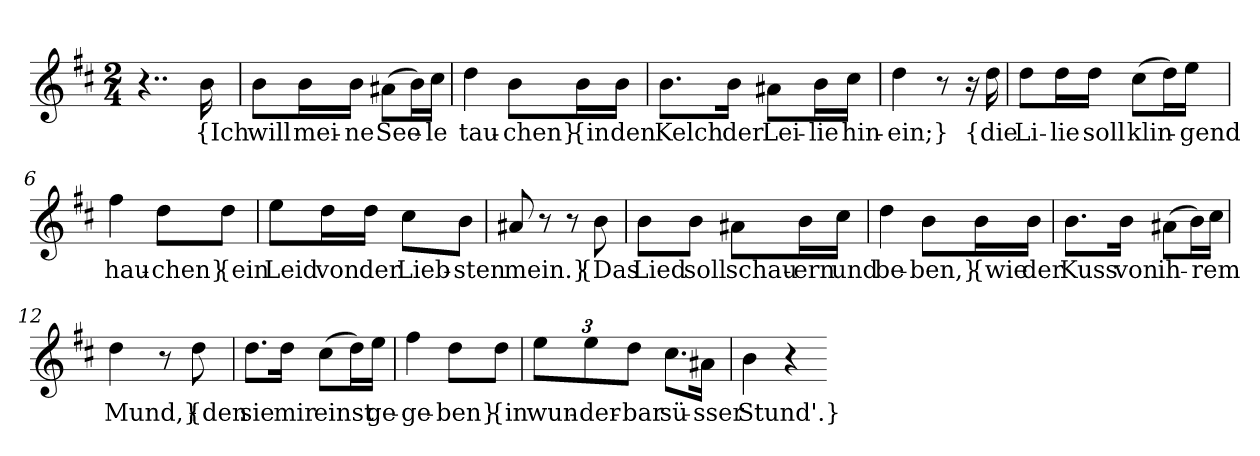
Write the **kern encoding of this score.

**kern	**text
*part1	*part1
*staff1	*staff1
*clefG2	*
*k[f#c#]	*
*M2/4	*
=	=
4..r	.
16b	{Ich
=1	=1
8b\L	will
16b\L	mei-
16b\JJ	-ne
(8a#X\L	See-
16b\L)	.
16cc#\JJ	-le
=2	=2
4dd	tau-
8b\L	-chen}
16b\L	{in
16b\JJ	den
=3	=3
8.b\L	Kelch
16b\Jk	der
8a#X\L	Lei-
16b\L	-lie
16cc#\JJ	hin-
=4	=4
4dd	-ein;}
8r	.
16r	.
16dd	{die
=5	=5
8dd\L	Li-
16dd\L	-lie
16dd\JJ	soll
(8cc#\L	klin-
16dd\L)	.
16ee\JJ	-gend
=6	=6
4ff#	hau-
8dd\L	-chen}
8dd\J	{ein
=7	=7
8ee\L	Leid
16dd\L	von
16dd\JJ	der
8cc#\L	Lieb-
8b\J	-sten
=8	=8
8a#X	mein.}
8r	.
8r	.
8b	{Das
=9	=9
8b\L	Lied
8b\J	soll
8a#X\L	schau-
16b\L	-ern
16cc#\JJ	und
=10	=10
4dd	be-
8b\L	-ben,}
16b\L	{wie
16b\JJ	der
=11	=11
8.b\L	Kuss
16b\Jk	von
(8a#X\L	ih-
16b\L)	.
16cc#\JJ	-rem
=12	=12
4dd	Mund,}
8r	.
8dd	{den
=13	=13
8.dd\L	sie
16dd\Jk	mir
(8cc#\L	einst
16dd\L)	.
16ee\JJ	ge-
=14	=14
4ff#	-ge-
8dd\L	-ben}
8dd\J	{in
=15	=15
12ee\L	wun-
12ee\	-der-
12dd\J	-bar
8.cc#\L	sü-
16a#X\Jk	-sser
=16	=16
4b	Stund'.}
4r	.
=-	=-
*-	*-
